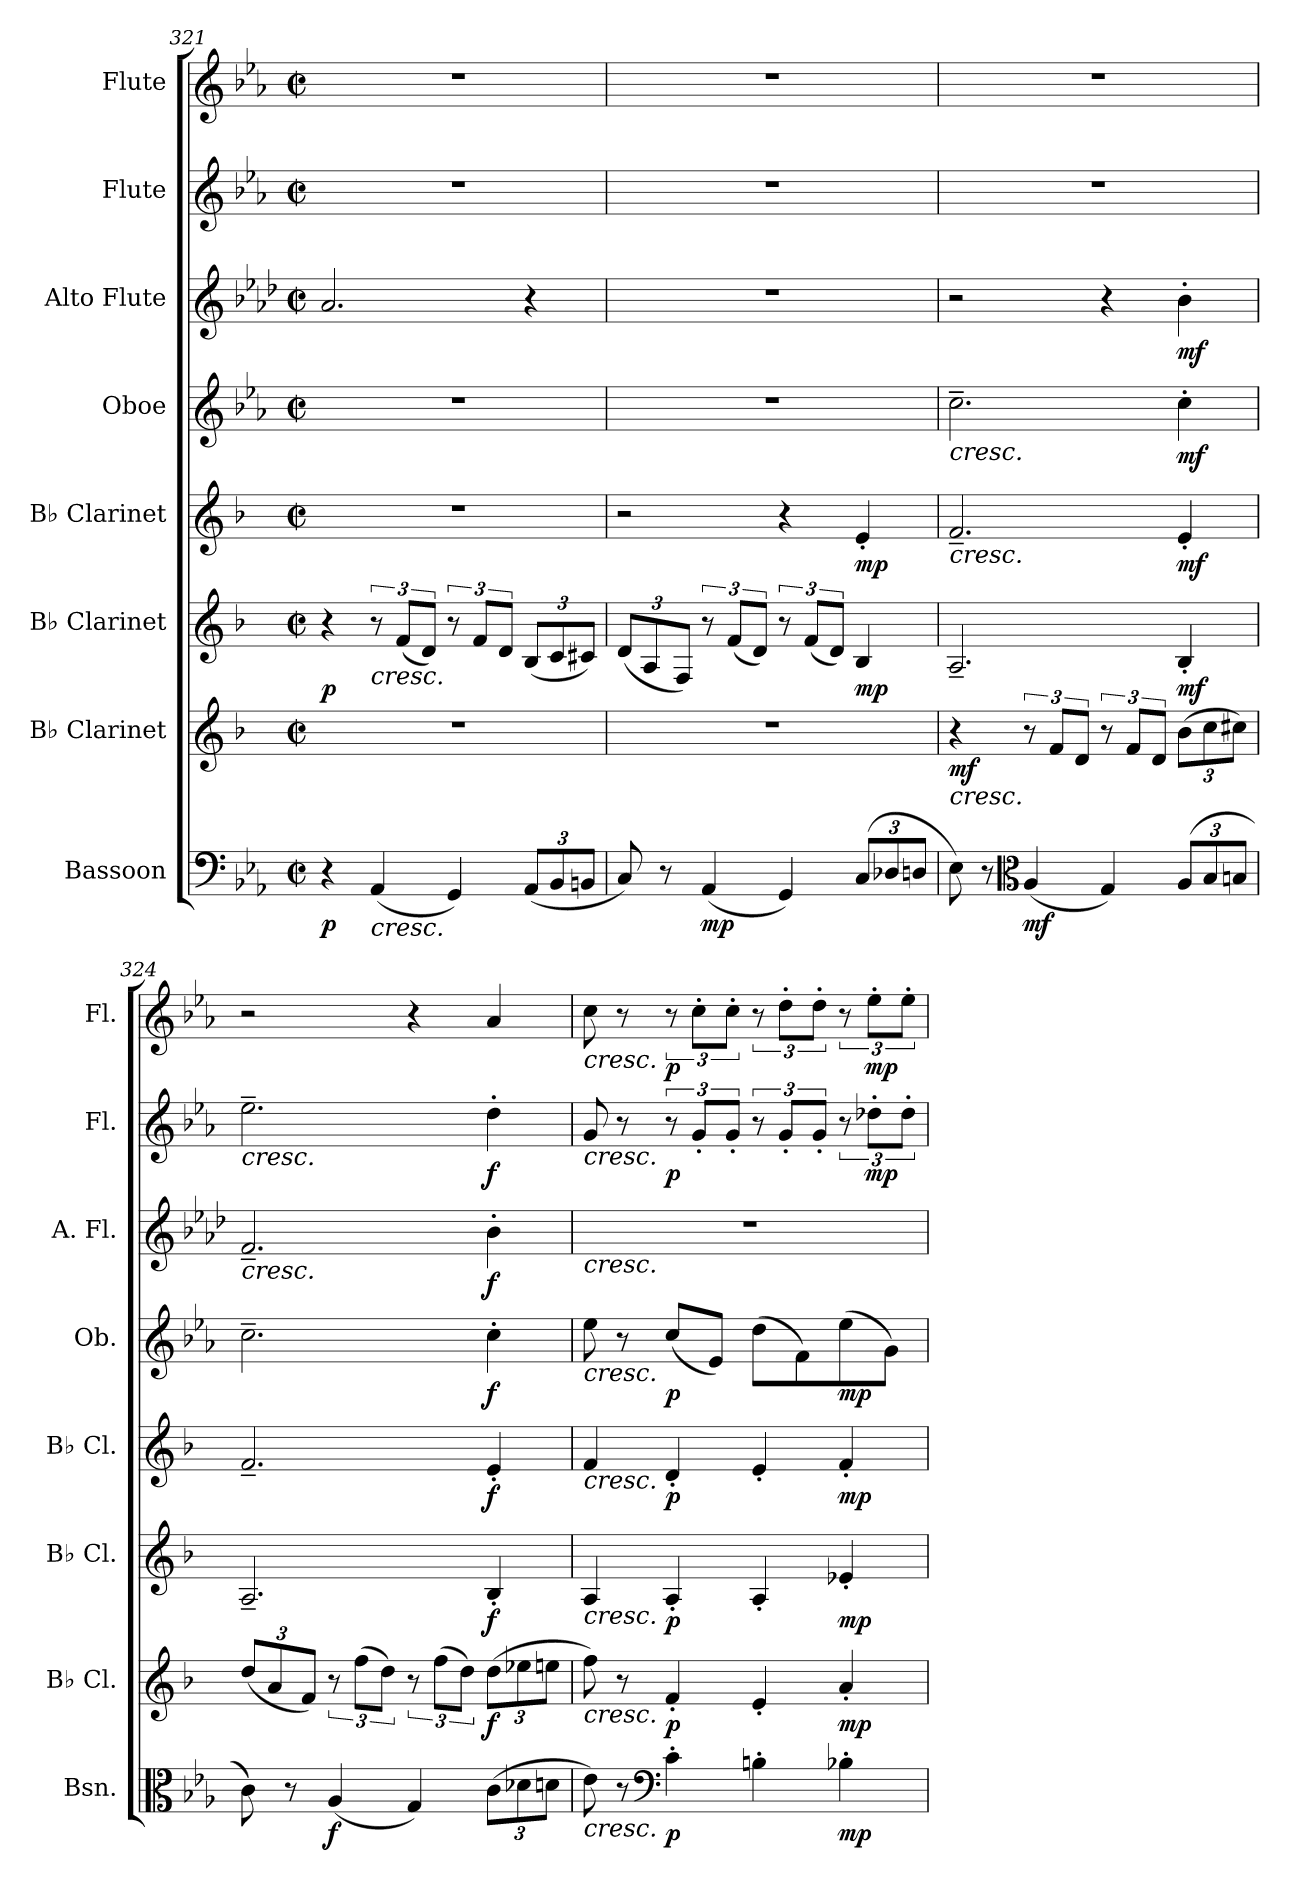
**kern	**dynam	**kern	**dynam	**kern	**dynam	**kern	**dynam	**kern	**dynam	**kern	**dynam	**kern	**dynam	**kern	**dynam
*part8	*part8	*part7	*part7	*part6	*part6	*part5	*part5	*part4	*part4	*part3	*part3	*part2	*part2	*part1	*part1
*staff8	*staff8	*staff7	*staff7	*staff6	*staff6	*staff5	*staff5	*staff4	*staff4	*staff3	*staff3	*staff2	*staff2	*staff1	*staff1
*I"Bassoon	*	*I"B♭ Clarinet	*	*I"B♭ Clarinet	*	*I"B♭ Clarinet	*	*I"Oboe	*	*I"Alto Flute	*	*I"Flute	*	*I"Flute	*
*I'Bsn.	*	*I'B♭ Cl.	*	*I'B♭ Cl.	*	*I'B♭ Cl.	*	*I'Ob.	*	*I'A. Fl.	*	*I'Fl.	*	*I'Fl.	*
*clefF4	*	*clefG2	*	*clefG2	*	*clefG2	*	*clefG2	*	*clefG2	*	*clefG2	*	*clefG2	*
*	*	*ITrd1c2	*	*ITrd1c2	*	*ITrd1c2	*	*	*	*ITrd3c5	*	*	*	*	*
*k[b-e-a-]	*	*k[b-e-a-]	*	*k[b-e-a-]	*	*k[b-e-a-]	*	*k[b-e-a-]	*	*k[b-e-a-]	*	*k[b-e-a-]	*	*k[b-e-a-]	*
*M2/2	*	*M2/2	*	*M2/2	*	*M2/2	*	*M2/2	*	*M2/2	*	*M2/2	*	*M2/2	*
*met(c|)	*	*met(c|)	*	*met(c|)	*	*met(c|)	*	*met(c|)	*	*met(c|)	*	*met(c|)	*	*met(c|)	*
*MM146	*	*MM146	*	*MM146	*	*MM146	*	*MM146	*	*MM146	*	*MM146	*	*MM146	*
=321	=321	=321	=321	=321	=321	=321	=321	=321	=321	=321	=321	=321	=321	=321	=321
!	!LO:DY:b	!	!	!	!LO:DY:b	!	!	!	!	!	!	!	!	!	!
4r	p	1r	.	4r	p	1r	.	1r	.	2.e-/	.	1r	.	1r	.
!	!	!	!	!LO:TX:b:i:t=cresc.	!	!	!	!	!	!	!	!	!	!	!
!LO:TX:b:i:t=cresc.	!	!	!	!	!	!	!	!	!	!	!	!	!	!	!
(<4AA-/	.	.	.	12r	.	.	.	.	.	.	.	.	.	.	.
.	.	.	.	(<12e-/L	.	.	.	.	.	.	.	.	.	.	.
.	.	.	.	12c/J)	.	.	.	.	.	.	.	.	.	.	.
4GG/)	.	.	.	12r	.	.	.	.	.	.	.	.	.	.	.
.	.	.	.	12e-/L	.	.	.	.	.	.	.	.	.	.	.
.	.	.	.	12c/J	.	.	.	.	.	.	.	.	.	.	.
*Xbrackettup	*	*	*	*Xbrackettup	*	*	*	*	*	*	*	*	*	*	*
(<12AA-/L	.	.	.	(<12A-/L	.	.	.	.	.	4r	.	.	.	.	.
12BB-/	.	.	.	12B-/	.	.	.	.	.	.	.	.	.	.	.
12BBn/J	.	.	.	12Bn/J)	.	.	.	.	.	.	.	.	.	.	.
=322	=322	=322	=322	=322	=322	=322	=322	=322	=322	=322	=322	=322	=322	=322	=322
8C/)	.	1r	.	(<12c/L	.	2r	.	1r	.	1r	.	1r	.	1r	.
.	.	.	.	12G/	.	.	.	.	.	.	.	.	.	.	.
8r	.	.	.	.	.	.	.	.	.	.	.	.	.	.	.
.	.	.	.	12E-/J)	.	.	.	.	.	.	.	.	.	.	.
*	*	*	*	*brackettup	*	*	*	*	*	*	*	*	*	*	*
!	!LO:DY:b	!	!	!	!	!	!	!	!	!	!	!	!	!	!
(<4AA-/	mp	.	.	12r	.	.	.	.	.	.	.	.	.	.	.
.	.	.	.	(<12e-/L	.	.	.	.	.	.	.	.	.	.	.
.	.	.	.	12c/J)	.	.	.	.	.	.	.	.	.	.	.
4GG/)	.	.	.	12r	.	4r	.	.	.	.	.	.	.	.	.
.	.	.	.	(<12e-/L	.	.	.	.	.	.	.	.	.	.	.
.	.	.	.	12c/J)	.	.	.	.	.	.	.	.	.	.	.
!	!	!	!	!	!LO:DY:b	!	!LO:DY:b	!	!	!	!	!	!	!	!
(<12C/L	.	.	.	4A-/	mp	4d'/	mp	.	.	.	.	.	.	.	.
12D-X/	.	.	.	.	.	.	.	.	.	.	.	.	.	.	.
12Dn/J	.	.	.	.	.	.	.	.	.	.	.	.	.	.	.
=323	=323	=323	=323	=323	=323	=323	=323	=323	=323	=323	=323	=323	=323	=323	=323
*	*	*	*	*	*	*	*	*	*	*	*	*	*	*MM170	*
!	!	!	!	!	!	!	!	!LO:TX:b:i:t=cresc.	!	!	!	!	!	!	!
!	!	!	!	!	!	!LO:TX:b:i:t=cresc.	!	!	!	!	!	!	!	!	!
!	!	!LO:TX:b:i:t=cresc.	!	!	!	!	!	!	!	!	!	!	!	!	!
!	!	!	!LO:DY:b	!	!	!	!	!	!	!	!	!	!	!	!
8E-\)	.	4r	mf	2.G~/	.	2.e-~/	.	2.cc~\	.	2r	.	1r	.	1r	.
8r	.	.	.	.	.	.	.	.	.	.	.	.	.	.	.
*clefC3	*	*	*	*	*	*	*	*	*	*	*	*	*	*	*
!	!LO:DY:b	!	!	!	!	!	!	!	!	!	!	!	!	!	!
(<4A-/	mf	12r	.	.	.	.	.	.	.	.	.	.	.	.	.
.	.	12e-/L	.	.	.	.	.	.	.	.	.	.	.	.	.
.	.	12c/J	.	.	.	.	.	.	.	.	.	.	.	.	.
4G/)	.	12r	.	.	.	.	.	.	.	4r	.	.	.	.	.
.	.	12e-/L	.	.	.	.	.	.	.	.	.	.	.	.	.
.	.	12c/J	.	.	.	.	.	.	.	.	.	.	.	.	.
*	*	*Xbrackettup	*	*	*	*	*	*	*	*	*	*	*	*	*
!	!	!	!	!	!LO:DY:b	!	!LO:DY:b	!	!LO:DY:b	!	!LO:DY:b	!	!	!	!
(<12A-/L	.	(>12a-\L	.	4A-'/	mf	4d'/	mf	4cc'\	mf	4f'\	mf	.	.	.	.
12B-/	.	12b-\	.	.	.	.	.	.	.	.	.	.	.	.	.
12Bn/J	.	12bn\J)	.	.	.	.	.	.	.	.	.	.	.	.	.
!!LO:LB:g=z
=324	=324	=324	=324	=324	=324	=324	=324	=324	=324	=324	=324	=324	=324	=324	=324
*	*	*	*	*	*	*	*	*	*	*	*	*	*	*MM180	*
!	!	!	!	!	!	!	!	!	!	!	!	!LO:TX:b:i:t=cresc.	!	!	!
!	!	!	!	!	!	!	!	!	!	!LO:TX:b:i:t=cresc.	!	!	!	!	!
8c\)	.	(<12cc/L	.	2.G~/	.	2.e-~/	.	2.cc~\	.	2.c~/	.	2.ee-~\	.	2r	.
.	.	12g/	.	.	.	.	.	.	.	.	.	.	.	.	.
8r	.	.	.	.	.	.	.	.	.	.	.	.	.	.	.
.	.	12e-/J)	.	.	.	.	.	.	.	.	.	.	.	.	.
*	*	*brackettup	*	*	*	*	*	*	*	*	*	*	*	*	*
!	!LO:DY:b	!	!	!	!	!	!	!	!	!	!	!	!	!	!
(<4A-/	f	12r	.	.	.	.	.	.	.	.	.	.	.	.	.
.	.	(>12ee-\L	.	.	.	.	.	.	.	.	.	.	.	.	.
.	.	12cc\J)	.	.	.	.	.	.	.	.	.	.	.	.	.
4G/)	.	12r	.	.	.	.	.	.	.	.	.	.	.	4r	.
.	.	(>12ee-\L	.	.	.	.	.	.	.	.	.	.	.	.	.
.	.	12cc\J)	.	.	.	.	.	.	.	.	.	.	.	.	.
*	*	*Xbrackettup	*	*	*	*	*	*	*	*	*	*	*	*	*
!	!	!	!LO:DY:b	!	!LO:DY:b	!	!LO:DY:b	!	!LO:DY:b	!	!LO:DY:b	!	!LO:DY:b	!	!
(>12c\L	.	(>12cc\L	f	4A-'/	f	4d'/	f	4cc'\	f	4f'\	f	4dd'\	f	4a-/	.
12d-X\	.	12dd-X\	.	.	.	.	.	.	.	.	.	.	.	.	.
12dn\J	.	12ddn\J	.	.	.	.	.	.	.	.	.	.	.	.	.
=325	=325	=325	=325	=325	=325	=325	=325	=325	=325	=325	=325	=325	=325	=325	=325
*	*	*	*	*	*	*	*	*	*	*	*	*	*	*MM186	*
!	!	!	!	!	!	!	!	!	!	!	!	!	!	!LO:TX:b:i:t=cresc.	!
!	!	!	!	!	!	!	!	!	!	!	!	!LO:TX:b:i:t=cresc.	!	!	!
!	!	!	!	!	!	!	!	!	!	!LO:TX:b:i:t=cresc.	!	!	!	!	!
!	!	!	!	!	!	!	!	!LO:TX:b:i:t=cresc.	!	!	!	!	!	!	!
!	!	!	!	!	!	!LO:TX:b:i:t=cresc.	!	!	!	!	!	!	!	!	!
!	!	!	!	!LO:TX:b:i:t=cresc.	!	!	!	!	!	!	!	!	!	!	!
!	!	!LO:TX:b:i:t=cresc.	!	!	!	!	!	!	!	!	!	!	!	!	!
!LO:TX:b:i:t=cresc.	!	!	!	!	!	!	!	!	!	!	!	!	!	!	!
8e-\)	.	8ee-\)	.	4G/	.	4e-/	.	8ee-\	.	1r	.	8g/	.	8cc\	.
8r	.	8r	.	.	.	.	.	8r	.	.	.	8r	.	8r	.
*clefF4	*	*	*	*	*	*	*	*	*	*	*	*	*	*	*
!	!LO:DY:b	!	!LO:DY:b	!	!LO:DY:b	!	!LO:DY:b	!	!LO:DY:b	!	!	!	!LO:DY:b	!	!LO:DY:b
4c'\	p	4e-'/	p	4G'/	p	4c'/	p	(<8cc/L	p	.	.	12r	p	12r	p
.	.	.	.	.	.	.	.	.	.	.	.	12g'/L	.	12cc'\L	.
.	.	.	.	.	.	.	.	8e-/J)	.	.	.	.	.	.	.
.	.	.	.	.	.	.	.	.	.	.	.	12g'/J	.	12cc'\J	.
4Bn'\	.	4d'/	.	4G'/	.	4d'/	.	(>8dd\L	.	.	.	12r	.	12r	.
.	.	.	.	.	.	.	.	.	.	.	.	12g'/L	.	12dd'\L	.
.	.	.	.	.	.	.	.	8f\)	.	.	.	.	.	.	.
.	.	.	.	.	.	.	.	.	.	.	.	12g'/J	.	12dd'\J	.
!	!LO:DY:b	!	!LO:DY:b	!	!LO:DY:b	!	!LO:DY:b	!	!LO:DY:b	!	!	!	!	!	!
4B-X'\	mp	4g'/	mp	4d-X'/	mp	4e-'/	mp	(>8ee-\	mp	.	.	12r	.	12r	.
!	!	!	!	!	!	!	!	!	!	!	!	!	!LO:DY:b	!	!LO:DY:b
.	.	.	.	.	.	.	.	.	.	.	.	12dd-X'\L	mp	12ee-'\L	mp
.	.	.	.	.	.	.	.	8g\J)	.	.	.	.	.	.	.
.	.	.	.	.	.	.	.	.	.	.	.	12dd-'\J	.	12ee-'\J	.
=	=	=	=	=	=	=	=	=	=	=	=	=	=	=	=
*-	*-	*-	*-	*-	*-	*-	*-	*-	*-	*-	*-	*-	*-	*-	*-
